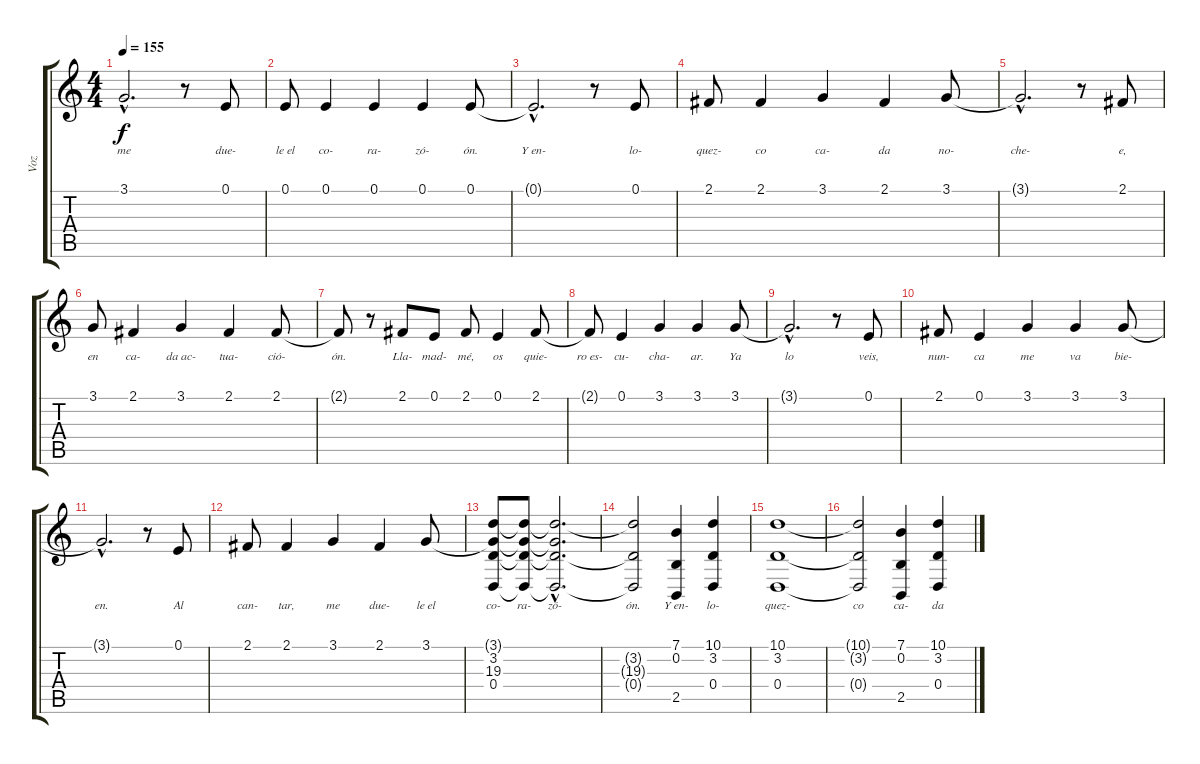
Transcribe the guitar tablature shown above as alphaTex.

\track ("Voz" "Voz") {instrument flute}
\staff {score tabs}
\tuning (E4 B3 G3 D3 A2 E2) {hide}
\ts (4 4)
\tempo 155
\clef g2
\ks c
3.1{hac t}.2{d lyrics (0 "me") lyrics (1 "") lyrics (2 "") lyrics (3 "") lyrics (4 "") dy f} r.8 0.1.8{lyrics (0 "due-") lyrics (1 "") lyrics (2 "") lyrics (3 "") lyrics (4 "")} |
0.1.8{lyrics (0 "le el") lyrics (1 "") lyrics (2 "") lyrics (3 "") lyrics (4 "")} 0.1.4{lyrics (0 "co-") lyrics (1 "") lyrics (2 "") lyrics (3 "") lyrics (4 "")} 0.1.4{lyrics (0 "ra-") lyrics (1 "") lyrics (2 "") lyrics (3 "") lyrics (4 "")} 0.1.4{lyrics (0 "zó-") lyrics (1 "") lyrics (2 "") lyrics (3 "") lyrics (4 "")} 0.1.8{lyrics (0 "ón.") lyrics (1 "") lyrics (2 "") lyrics (3 "") lyrics (4 "")} |
0.1{hac t}.2{d lyrics (0 "Y en-") lyrics (1 "") lyrics (2 "") lyrics (3 "") lyrics (4 "")} r.8 0.1.8{lyrics (0 "lo-") lyrics (1 "") lyrics (2 "") lyrics (3 "") lyrics (4 "")} |
2.1.8{lyrics (0 "quez-") lyrics (1 "") lyrics (2 "") lyrics (3 "") lyrics (4 "")} 2.1.4{lyrics (0 "co") lyrics (1 "") lyrics (2 "") lyrics (3 "") lyrics (4 "")} 3.1.4{lyrics (0 "ca-") lyrics (1 "") lyrics (2 "") lyrics (3 "") lyrics (4 "")} 2.1.4{lyrics (0 "da") lyrics (1 "") lyrics (2 "") lyrics (3 "") lyrics (4 "")} 3.1.8{lyrics (0 "no-") lyrics (1 "") lyrics (2 "") lyrics (3 "") lyrics (4 "")} |
3.1{hac t}.2{d lyrics (0 "che-") lyrics (1 "") lyrics (2 "") lyrics (3 "") lyrics (4 "")} r.8 2.1.8{lyrics (0 "e,") lyrics (1 "") lyrics (2 "") lyrics (3 "") lyrics (4 "")} |
3.1.8{lyrics (0 "en") lyrics (1 "") lyrics (2 "") lyrics (3 "") lyrics (4 "")} 2.1.4{lyrics (0 "ca-") lyrics (1 "") lyrics (2 "") lyrics (3 "") lyrics (4 "")} 3.1.4{lyrics (0 "da ac-") lyrics (1 "") lyrics (2 "") lyrics (3 "") lyrics (4 "")} 2.1.4{lyrics (0 "tua-") lyrics (1 "") lyrics (2 "") lyrics (3 "") lyrics (4 "")} 2.1.8{lyrics (0 "ció-") lyrics (1 "") lyrics (2 "") lyrics (3 "") lyrics (4 "")} |
2.1{t}.8{lyrics (0 "ón.") lyrics (1 "") lyrics (2 "") lyrics (3 "") lyrics (4 "")} r.8 2.1.8{lyrics (0 "Lla-") lyrics (1 "") lyrics (2 "") lyrics (3 "") lyrics (4 "")} 0.1.8{lyrics (0 "mad-") lyrics (1 "") lyrics (2 "") lyrics (3 "") lyrics (4 "")} 2.1.8{lyrics (0 "mé,") lyrics (1 "") lyrics (2 "") lyrics (3 "") lyrics (4 "")} 0.1.4{lyrics (0 "os") lyrics (1 "") lyrics (2 "") lyrics (3 "") lyrics (4 "")} 2.1.8{lyrics (0 "quie-") lyrics (1 "") lyrics (2 "") lyrics (3 "") lyrics (4 "")} |
2.1{t}.8{lyrics (0 "ro es-") lyrics (1 "") lyrics (2 "") lyrics (3 "") lyrics (4 "")} 0.1.4{lyrics (0 "cu-") lyrics (1 "") lyrics (2 "") lyrics (3 "") lyrics (4 "")} 3.1.4{lyrics (0 "cha-") lyrics (1 "") lyrics (2 "") lyrics (3 "") lyrics (4 "")} 3.1.4{lyrics (0 "ar.") lyrics (1 "") lyrics (2 "") lyrics (3 "") lyrics (4 "")} 3.1.8{lyrics (0 "Ya") lyrics (1 "") lyrics (2 "") lyrics (3 "") lyrics (4 "")} |
3.1{hac t}.2{d lyrics (0 "lo") lyrics (1 "") lyrics (2 "") lyrics (3 "") lyrics (4 "")} r.8 0.1.8{lyrics (0 "veis,") lyrics (1 "") lyrics (2 "") lyrics (3 "") lyrics (4 "")} |
2.1.8{lyrics (0 "nun-") lyrics (1 "") lyrics (2 "") lyrics (3 "") lyrics (4 "")} 0.1.4{lyrics (0 "ca") lyrics (1 "") lyrics (2 "") lyrics (3 "") lyrics (4 "")} 3.1.4{lyrics (0 "me") lyrics (1 "") lyrics (2 "") lyrics (3 "") lyrics (4 "")} 3.1.4{lyrics (0 "va") lyrics (1 "") lyrics (2 "") lyrics (3 "") lyrics (4 "")} 3.1.8{lyrics (0 "bie-") lyrics (1 "") lyrics (2 "") lyrics (3 "") lyrics (4 "")} |
3.1{hac t}.2{d lyrics (0 "en.") lyrics (1 "") lyrics (2 "") lyrics (3 "") lyrics (4 "")} r.8 0.1.8{lyrics (0 "Al") lyrics (1 "") lyrics (2 "") lyrics (3 "") lyrics (4 "")} |
2.1.8{lyrics (0 "can-") lyrics (1 "") lyrics (2 "") lyrics (3 "") lyrics (4 "")} 2.1.4{lyrics (0 "tar,") lyrics (1 "") lyrics (2 "") lyrics (3 "") lyrics (4 "")} 3.1.4{lyrics (0 "me") lyrics (1 "") lyrics (2 "") lyrics (3 "") lyrics (4 "")} 2.1.4{lyrics (0 "due-") lyrics (1 "") lyrics (2 "") lyrics (3 "") lyrics (4 "")} 3.1.8{lyrics (0 "le el") lyrics (1 "") lyrics (2 "") lyrics (3 "") lyrics (4 "")} |
(3.1{t} 3.2 19.3 0.4).8{lyrics (0 "co-") lyrics (1 "") lyrics (2 "") lyrics (3 "") lyrics (4 "")} (3.1{t} 3.2{t} 19.3{t} 0.4{t}).8{lyrics (0 "ra-") lyrics (1 "") lyrics (2 "") lyrics (3 "") lyrics (4 "")} (3.1{hac t} 3.2{hac t} 19.3{hac t} 0.4{hac t}).2{d lyrics (0 "zó-") lyrics (1 "") lyrics (2 "") lyrics (3 "") lyrics (4 "")} |
(3.2{t} 19.3{t} 0.4{t}).2{lyrics (0 "ón.") lyrics (1 "") lyrics (2 "") lyrics (3 "") lyrics (4 "")} (7.1 0.2 2.5).4{lyrics (0 "Y en-") lyrics (1 "") lyrics (2 "") lyrics (3 "") lyrics (4 "")} (10.1 3.2 0.4).4{lyrics (0 "lo-") lyrics (1 "") lyrics (2 "") lyrics (3 "") lyrics (4 "")} |
(10.1 3.2 0.4).1{lyrics (0 "quez-") lyrics (1 "") lyrics (2 "") lyrics (3 "") lyrics (4 "")} |
(10.1{t} 3.2{t} 0.4{t}).2{lyrics (0 "co") lyrics (1 "") lyrics (2 "") lyrics (3 "") lyrics (4 "")} (7.1 0.2 2.5).4{lyrics (0 "ca-") lyrics (1 "") lyrics (2 "") lyrics (3 "") lyrics (4 "")} (10.1 3.2 0.4).4{lyrics (0 "da") lyrics (1 "") lyrics (2 "") lyrics (3 "") lyrics (4 "")}
